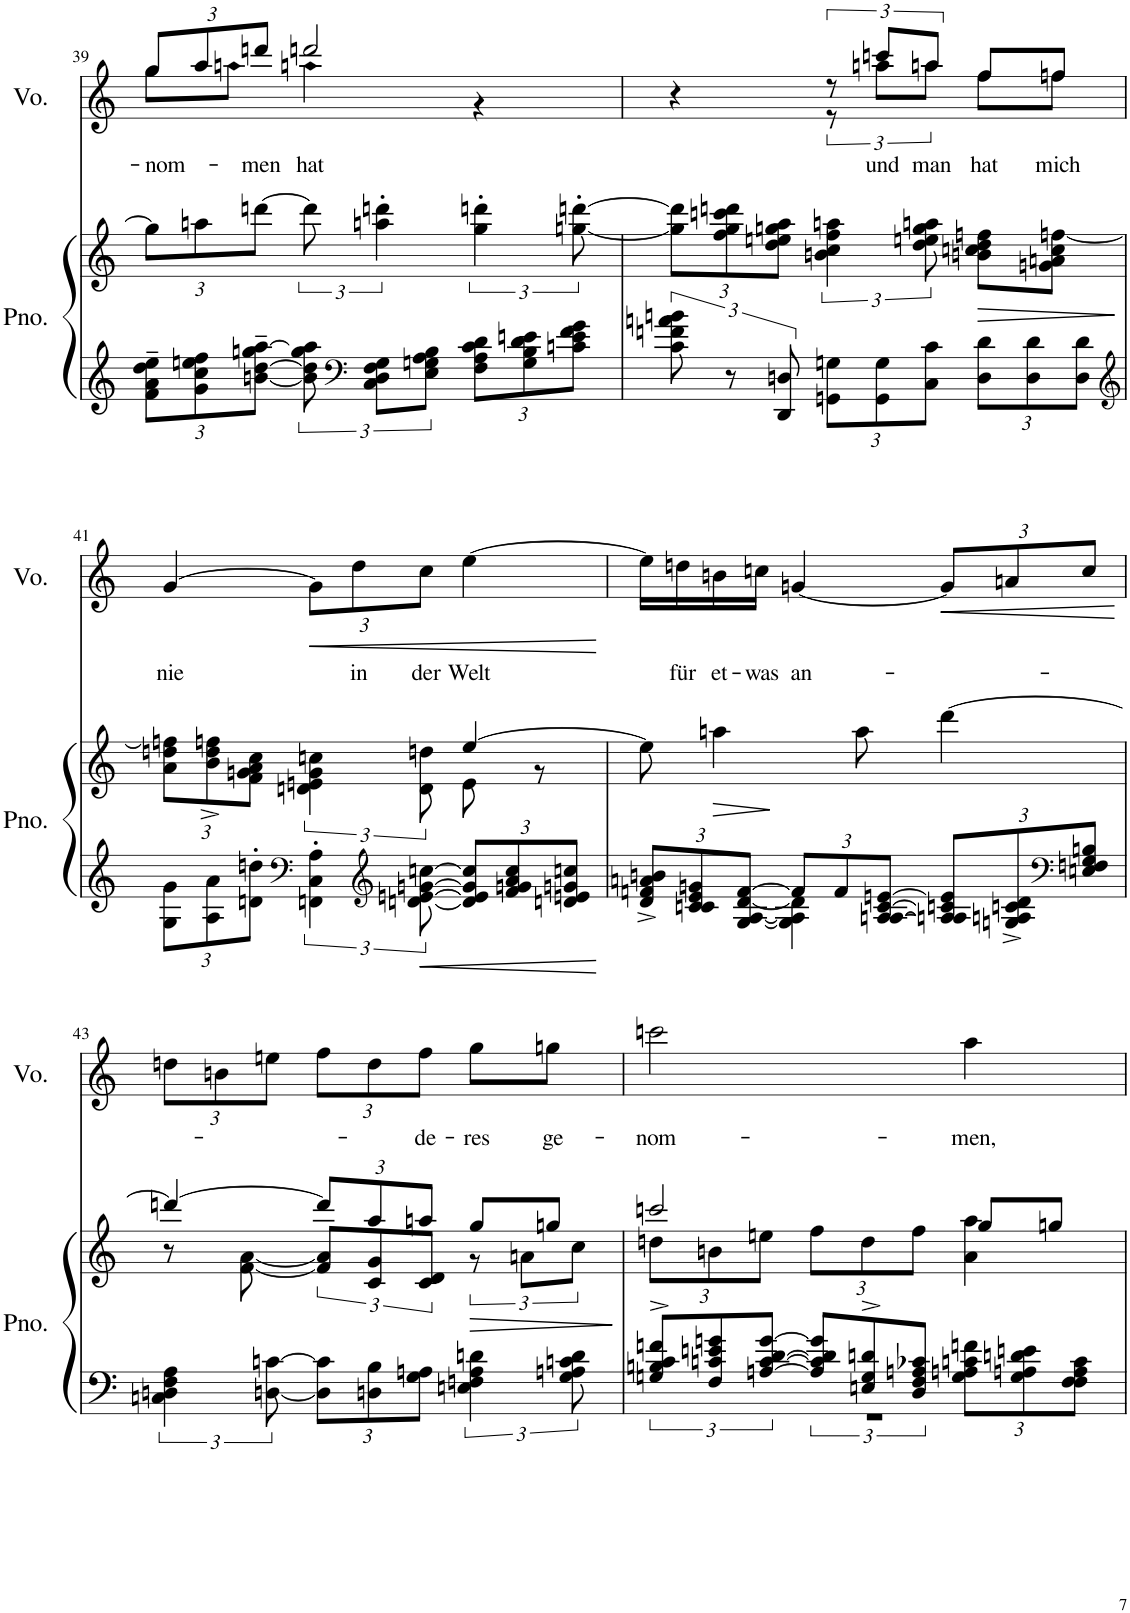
**kern	**kern	**dynam	**kern	**text	**dynam
*part2	*part2	*part2	*part1	*part1	*part1
*staff3	*staff2	*staff2/3	*staff1	*staff1	*staff1
*I"Piano	*	*	*I"Voz	*	*
*I'Pno.	*	*	*I'Vo.	*	*
!!LO:PB:g=z
*clefG2	*clefG2	*	*clefG2	*	*
*k[]	*k[]	*	*k[]	*	*
*M3/4	*M3/4	*	*M3/4	*	*
*Xbrackettup	*Xbrackettup	*	*Xbrackettup	*	*
=39	=39	=39	=39	=39	=39
!	!	!	!	!LO:LY:b	!
*	*	*	*^	*	*
12f\~ 12a\~ 12dd\~ 12ee\~L	12gg\L]	.	12gg/L	8gg\L	-nom-	.
12g\ 12cc\ 12een\ 12ff\	12aan\	.	12aa/	.	.	.
.	.	.	.	8aan\J	.	.
!	!	!	!	!	!LO:LY:b	!
[12bn\~ [12dd\~ 12ggn\~ [12aa\~J	[12dddn\J	.	12dddn/J	.	-men	.
*brackettup	*brackettup	*	*	*	*	*
!	!	!	!	!	!LO:LY:b	!
12b\] 12dd\] 12gg\ 12aa\]	12ddd\]	.	2dddn/	4aan\	hat	.
*clefF4	*	*	*	*	*	*
12C\ 12D\ 12F\ 12G\L	6aan\' 6dddn\'	.	.	.	.	.
12E\ 12Gn\ 12A\ 12B\J	.	.	.	.	.	.
*Xbrackettup	*	*	*	*	*	*
12F\ 12A\ 12c\ 12d\L	6gg\' 6dddn\'	.	.	4r	.	.
12G\ 12B\ 12d\ 12en\	.	.	.	.	.	.
12cn\ 12e\ 12f\ 12g\J	[12ggn\' [12dddn\'	.	.	.	.	.
=40	=40	=40	=40	=40	=40	=40
*brackettup	*Xbrackettup	*	*	*	*	*
12c\ 12fn\ 12an\ 12bn\	12gg\] 12ddd\]L	.	4r	4ryy	.	.
12r	12ff\ 12gg\ 12cccn\ 12dddn\	.	.	.	.	.
12DD/ 12Dn/	12dd\ 12een\ 12ggn\ 12aa\J	.	.	.	.	.
*Xbrackettup	*brackettup	*	*brackettup	*	*	*
12GGn\ 12Gn\L	6bn\ 6cc\ 6ff\ 6aan\	.	12r	12r	.	.
!	!	!	!	!	!LO:LY:b	!
12GG\ 12G\	.	.	12cccn/L	12aan\L	und	.
!	!	!	!	!	!LO:LY:b	!
12C\ 12c\J	12dd\ 12een\ 12gg\ 12aan\	.	12aan/J	12aa\J	man	.
!	!	!LO:HP:b	!	!	!LO:LY:b	!
12D\ 12d\L	8bn\ 8ccn\ 8dd\ 8ffn\L	>	8ff/L	8ff\L	hat	.
12D\ 12d\	.	.	.	.	.	.
!	!	!	!	!	!LO:LY:b	!
.	8gn\ 8an\ 8cc\ [8ffn\J	.	8ff/J	8ffn\J	mich	.
12D\ 12d\J	.	.	.	.	.	.
*	*	*	*v	*v	*	*
!!LO:LB:g=z
=41	=41	=41	=41	=41	=41
*clefG2	*	*	*	*	*
*	*^	*	*	*	*
*	*	*Xbrackettup	*	*	*	*
!	!	!	!	!	!LO:LY:b	!
12G\ 12g\L	2ryy	12a\ 12ddn\ 12ffn\]L	.	[4g/	nie	.
12A\ 12a\	.	12b\^ 12dd\^ 12ffn\^	.	.	.	.
12dn\' 12ddn\'J	.	12f\ 12gn\ 12a\ 12cc\J	.	.	.	.
*clefF4	*	*	*	*	*	*
*brackettup	*	*brackettup	*	*Xbrackettup	*	*
!	!	!	!	!	!	!LO:HP:b
6FFn\' 6C\' 6A\'	.	6dn\ 6en\ 6g\ 6ccn\	.	12g\L]	.	<
!	!	!	!	!	!LO:LY:b	!
.	.	.	.	12dd\	in	.
*clefG2	*	*	*	*	*	*
!	!	!	!LO:HP:b=2	!	!LO:LY:b	!
[12dn\ [12en\ [12gn\ [12ccn\	.	12d\ 12ddn\	<	12cc\J	der	.
*Xbrackettup	*	*	*	*	*	*
!	!	!	!	!	!LO:LY:b	!
12d/] 12e/] 12g/] 12cc/]L	[4ee/	8e\	.	[4ee\	Welt	.
12f/ 12gn/ 12a/ 12cc/	.	.	.	.	.	.
.	.	8r	.	.	.	.
12dn/ 12en/ 12gn/ 12ccn/J	.	.	.	.	.	.
*	*v	*v	*	*	*	*
.	.	]	.	.	[
=42	=42	=42	=42	=42	=42
*^	*	*	*	*	*
12d/^ 12fn/^ 12an/^ 12bn/^L	4ryy	8ee\]	.	16ee\LL]	.	.
!	!	!	!	!	!LO:LY:b	!
.	.	.	.	16ddn\	für	.
12cn/ 12c/ 12e/ 12gn/	.	.	.	.	.	.
!	!	!	!LO:HP:b	!	!LO:LY:b	!
.	.	4aan\	>	16bn\	et-	.
[12G/ [12A/ [12d/ [12f/J	.	.	.	.	.	.
!	!	!	!	!	!LO:LY:b	!
.	.	.	.	16ccn\JJ	-was	.
!	!	!	!	!	!LO:LY:b	!
12f/L]	4G\] 4A\] 4d\]	.	.	[4gn/	an-	.
12f/	.	.	.	.	.	.
.	.	8aa\	.	.	.	.
[12A/ [12An/ [12c/ [12en/J	.	.	.	.	.	.
!	!	!	!	!	!	!LO:HP:b
12A/] 12An/] 12cn/] 12e/]L	4ryy	[4ddd\	.	12g/L]	.	<
12Gn/^ 12An/^ 12cn/^ 12d/^	.	.	.	12an/	.	.
*clefF4	*	*	*	*	*	*
12En/ 12Fn/ 12G/ 12Bn/J	.	.	.	12cc/J	.	.
*v	*v	*	*	*	*	*
.	.	] [	.	.	[
!!LO:LB:g=z
=43	=43	=43	=43	=43	=43
*brackettup	*	*	*	*	*
!	!	!LO:HP:b	!	!	!
*	*^	*	*	*	*
*	*	*^	*	*	*	*
6Cn\ 6Dn\ 6F\ 6A\	4dddn/_	2ryy	8r	>	12ddn\L	.	.
.	.	.	.	.	12bn\	.	.
.	.	.	[8f\ [8a\	.	.	.	.
[12Dn\ [12cn\	.	.	.	.	12een\J	.	.
*Xbrackettup	*Xbrackettup	*	*brackettup	*	*	*	*
12D\] 12c\]L	12ddd/L]	.	12f/] 12a/]L	.	12ff\L	.	.
12Dn\ 12B\	12aa/	.	12c/ 12g/	.	12dd\	.	.
!	!	!	!	!	!	!LO:LY:b	!
12G\ 12An\J	12aan/J	.	12c/ 12d/J	.	12ff\J	-de-	.
*brackettup	*	*	*	*	*	*	*
!	!	!	!	!	!	!LO:LY:b	!
6En\ 6Fn\ 6A\ 6dn\	8gg/L	12r	4ryy	.	8gg\L	-res	.
.	.	12an\L	.	.	.	.	.
!	!	!	!	!	!	!LO:LY:b	!
.	8ggn/J	.	.	.	8ggn\J	ge-	.
12G\ 12An\ 12cn\ 12d\	.	12cc\J	.	.	.	.	.
*	*v	*v	*v	*	*	*	*
.	.	]	.	.	.
=44	=44	=44	=44	=44	=44
*^	*^	*	*	*	*
*	*	*	*Xbrackettup	*	*	*	*
!	!	!	!	!	!	!LO:LY:b	!
12Gn/^ 12Bn/^ 12c/^ 12fn/^L	2.r	2cccn/	12ddn\L	.	2cccn\	-nom-	.
12F/ 12cn/ 12en/ 12gn/	.	.	12bn\	.	.	.	.
[12An/ [12c/ [12d/ [12g/J	.	.	12een\J	.	.	.	.
12A/] 12c/] 12d/] 12g/]L	.	.	12ff\L	.	.	.	.
12En/^ 12G/^ 12dn/^	.	.	12dd\	.	.	.	.
12D/ 12F/ 12An/ 12c-X/J	.	.	12ff\J	.	.	.	.
*Xbrackettup	*	*	*	*	*	*	*
!	!	!	!	!	!	!LO:LY:b	!
12G\ 12An\ 12cn\ 12fn\L	.	8gg/L	4a\ 4aa\	.	4aa\	-men,	.
12G\ 12An\ 12dn\ 12en\	.	.	.	.	.	.	.
.	.	8ggn/J	.	.	.	.	.
12F\ 12F\ 12A\ 12c\J	.	.	.	.	.	.	.
*v	*v	*	*	*	*	*	*
*	*v	*v	*	*	*	*
=	=	=	=	=	=
*-	*-	*-	*-	*-	*-
